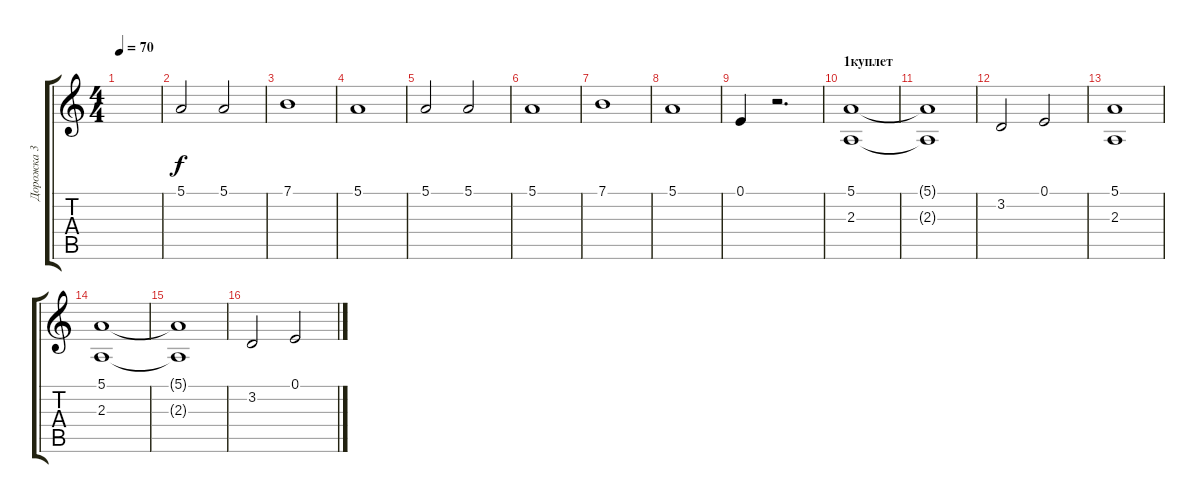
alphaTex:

\track ("Дорожка 3" "Дорожка 3") {instrument rockorgan}
\staff {score tabs}
\tuning (E4 B3 G3 D3 A2 E2) {hide}
\ts (4 4)
\tempo 70
\clef g2
\ks c
|
5.1.2 5.1.2 |
7.1.1 |
5.1.1 |
5.1.2 5.1.2 |
5.1.1 |
7.1.1 |
5.1.1 |
0.1.4 r.2{d} |
\section ("" "1куплет")
(5.1 2.3).1 |
(5.1{t} 2.3{t}).1 |
3.2.2 0.1.2 |
(5.1 2.3).1 |
(5.1 2.3).1 |
(5.1{t} 2.3{t}).1 |
3.2.2 0.1.2
